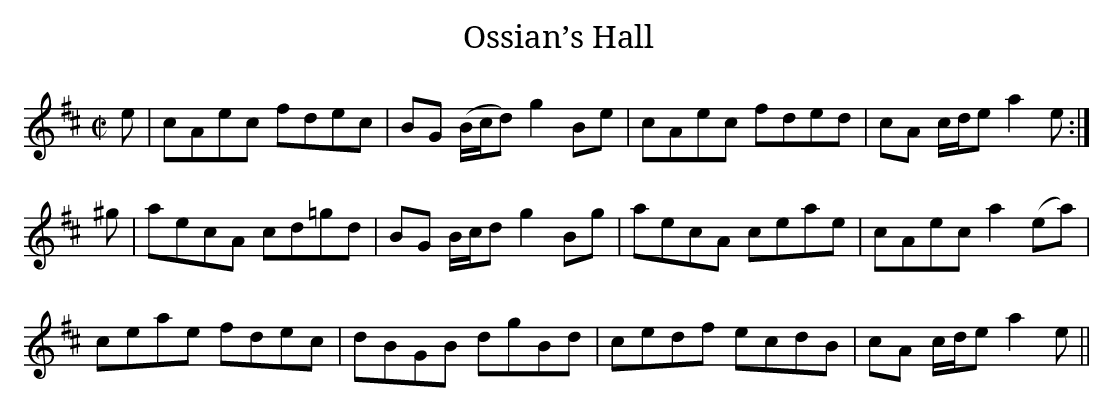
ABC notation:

X:1
T:Ossian’s Hall
M:C|
L:1/8
K:Amix
e|cAec fdec|BG (B/c/d) g2 Be|cAec fded|cA c/d/e a2e:|
^g|aecA cd=gd|BG B/c/d g2 Bg|aecA ceae|cAec a2 (ea)|
ceae fdec|dBGB dgBd|cedf ecdB|cA c/d/e a2e||
